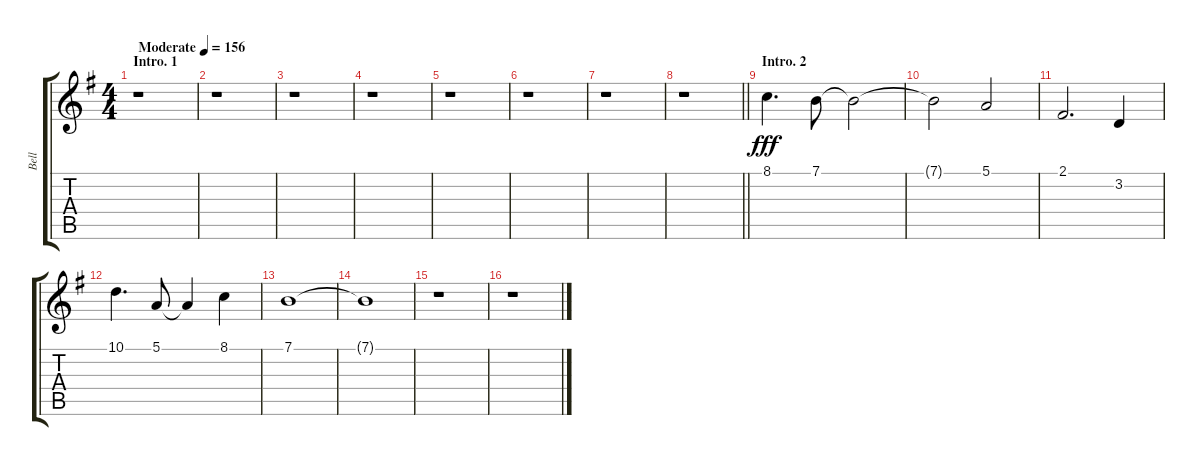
\track ("Bell" "Bell") {instrument tubularbells}
\staff {score tabs}
\tuning (E4 B3 G3 D3 A2 E2) {hide}
\ts (4 4)
\section ("" "Intro. 1")
\tempo (156 "Moderate")
\clef g2
\ks g
r.1{dy fff instrument tubularbells} |
r.1 |
r.1 |
r.1 |
r.1 |
r.1 |
r.1 |
\barLineRight lightlight
r.1 |
\section ("" "Intro. 2")
8.1.4{d} 7.1.8 7.1{t}.2 |
7.1{t}.2 5.1.2 |
2.1.2{d} 3.2.4 |
10.1.4{d} 5.1.8 5.1{t}.4 8.1.4 |
7.1.1 |
7.1{t}.1 |
r.1 |
r.1
